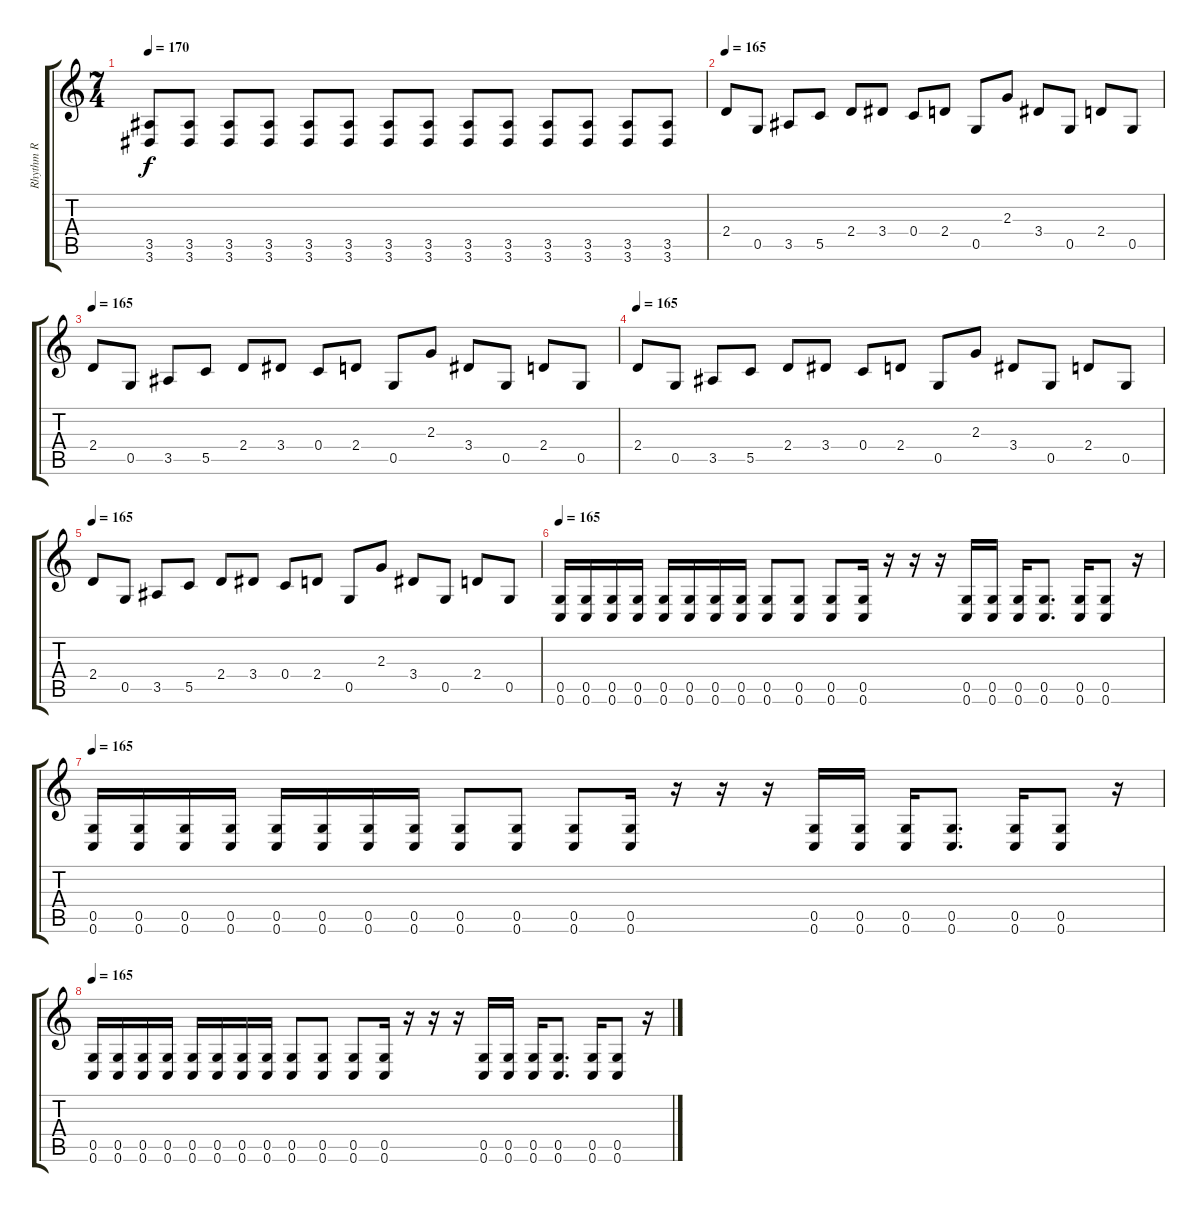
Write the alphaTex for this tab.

\track ("Rhythm R" "Rhythm R") {instrument distortionguitar}
\staff {score tabs}
\tuning (D4 A3 F3 C3 G2 C2) {hide}
\ts (7 4)
\tempo 170
\clef g2
\ks c
(3.5 3.6).8{dy f} (3.5 3.6).8 (3.5 3.6).8 (3.5 3.6).8 (3.5 3.6).8 (3.5 3.6).8 (3.5 3.6).8 (3.5 3.6).8 (3.5 3.6).8 (3.5 3.6).8 (3.5 3.6).8 (3.5 3.6).8 (3.5 3.6).8 (3.5 3.6).8 |
\tempo 160
\tempo 165
2.4.8 0.5.8 3.5.8 5.5.8 2.4.8 3.4.8 0.4.8 2.4.8 0.5.8 2.3.8 3.4.8 0.5.8 2.4.8 0.5.8 |
\tempo 165
2.4.8 0.5.8 3.5.8 5.5.8 2.4.8 3.4.8 0.4.8 2.4.8 0.5.8 2.3.8 3.4.8 0.5.8 2.4.8 0.5.8 |
\tempo 165
2.4.8 0.5.8 3.5.8 5.5.8 2.4.8 3.4.8 0.4.8 2.4.8 0.5.8 2.3.8 3.4.8 0.5.8 2.4.8 0.5.8 |
\tempo 165
2.4.8 0.5.8 3.5.8 5.5.8 2.4.8 3.4.8 0.4.8 2.4.8 0.5.8 2.3.8 3.4.8 0.5.8 2.4.8 0.5.8 |
\tempo 165
(0.5 0.6).16 (0.5 0.6).16 (0.5 0.6).16 (0.5 0.6).16 (0.5 0.6).16 (0.5 0.6).16 (0.5 0.6).16 (0.5 0.6).16 (0.5 0.6).8 (0.5 0.6).8 (0.5 0.6).8 (0.5 0.6).16 r.16 r.16 r.16 (0.5 0.6).16 (0.5 0.6).16 (0.5 0.6).16 (0.5 0.6).8{d} (0.5 0.6).16 (0.5 0.6).8 r.16 |
\tempo 165
(0.5 0.6).16 (0.5 0.6).16 (0.5 0.6).16 (0.5 0.6).16 (0.5 0.6).16 (0.5 0.6).16 (0.5 0.6).16 (0.5 0.6).16 (0.5 0.6).8 (0.5 0.6).8 (0.5 0.6).8 (0.5 0.6).16 r.16 r.16 r.16 (0.5 0.6).16 (0.5 0.6).16 (0.5 0.6).16 (0.5 0.6).8{d} (0.5 0.6).16 (0.5 0.6).8 r.16 |
\tempo 165
(0.5 0.6).16 (0.5 0.6).16 (0.5 0.6).16 (0.5 0.6).16 (0.5 0.6).16 (0.5 0.6).16 (0.5 0.6).16 (0.5 0.6).16 (0.5 0.6).8 (0.5 0.6).8 (0.5 0.6).8 (0.5 0.6).16 r.16 r.16 r.16 (0.5 0.6).16 (0.5 0.6).16 (0.5 0.6).16 (0.5 0.6).8{d} (0.5 0.6).16 (0.5 0.6).8 r.16
